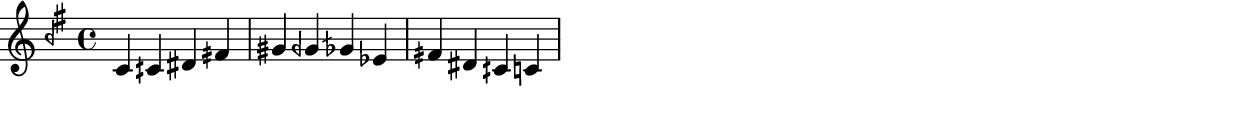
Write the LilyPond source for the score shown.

%% Generated by lilypond-book
%% Options: [exampleindent=10.16\mm,indent=0\mm,line-width=160\mm,paper-height=845.047\pt,paper-width=597.508\pt,papersize='(cons (* 597.508 pt) (* 845.047 pt))]
\include "lilypond-book-preamble.ly"


% ****************************************************************
% Start cut-&-pastable-section
% ****************************************************************

#(ly:set-option 'eps-box-padding 3.000000)



\paper {
  #(set-paper-size '(cons (* 597.508 pt) (* 845.047 pt)))
  indent = 0\mm
  line-width = 160\mm
  % offset the left padding, also add 1mm as lilypond creates cropped
  % images with a little space on the right
  line-width = #(- line-width (* mm  3.000000) (* mm 1))
}

\layout {
  
}




% ****************************************************************
% ly snippet:
% ****************************************************************
\sourcefilename "snippets/makam-example.ly"
\sourcefileline 0
%% DO NOT EDIT this file manually; it was automatically
%% generated from the LilyPond Wiki
%% (https://wiki.lilypond.community).
%%
%% Make any changes in the Wiki itself, or in
%% `Documentation/snippets/new/`, then run
%% `scripts/auxiliar/makelsr.pl`.
%%
%% This file is in the public domain.

\version "2.24.0"

\header {
%% Translation of GIT committish: 0cc270b871321ae5aa8622cea8d8262aafd16641
  texidocja = "
マカームはトルコ発祥の旋法で、1/9 音の微分音を使用します。ピッチの名前や@c
調号についての詳細は、初期化ファイル @samp{ly/makam.ly} を参照してください。
"
  doctitleja = "マカームの例"

%% Translation of GIT committish: 2f3474d9af596d677ed5b7ce720ae4d0954a6b51
  texidocit = "
Makam è un tipo di melodia proveniente dalla Turchia che usa alterazioni
microtonali di 1/9. Consultare il file di inizializzazione @samp{ly/makam.ly}
per vedere come sono definiti i nomi delle altezze e le alterazioni.
"
  doctitleit = "Esempio di makam"

%% Translation of GIT committish: 41a008e75e2fe29536406cdf0d71c32a4606f2b8
  texidocfr = "
Le « makam » est une forme de mélodie turque qui utilise des altérations
d'un neuvième de ton.

Consultez le fichier d'initialisation @file{ly/makam.ly} pour plus de
détails sur les hauteurs et altérations utilisées (voir le chapitre
5.7.4 - Autres sources d'information du manuel d'initiation pour le
localiser).
"

  doctitlefr = "Exemple de musique « Makam »"

%% Translation of GIT committish: b35da384a3367d8ee49a28f697c0ae8fb88b2e1e
  texidoces = "
El «Makam» es un tipo de melodía de Turquía que utiliza
alteraciones microtonales de 1/9 de tono.

Consulte el archivo de inicio @file{makam.ly} (véase el 'Manual de
aprendizaje @version{}, 4.6.3 Otras fuentes de información' para
averiguar la situación de este archivo) para ver detalles de los
nombres de las notas y las alteraciones.
"
  doctitlees = "Ejemplo de @emph{makam}"

%% Translation of GIT committish: 0a868be38a775ecb1ef935b079000cebbc64de40
  texidocde = "
Makam ist eine türkische Melodie, in der 1/9-Tonabstände
eingesetzt werden.  Sehen Sie sich die Initialisierungsdatei
@file{makam.ly} für weiter Information zu Tonhöhenbezeichnungen
und Alterationen an (siehe
Handbuch zum Lernen @version{}, 4.6.3 Weitere Information zu
Hinweisen, wo diese Datei gespeichert ist)."

  doctitlede = "Makam-Beispiel"

%% Translation of GIT committish: 8ffecf6be17c6ec2ff87cf31873121a8cce29b09
  texidocca = "
El «Makam» és un tipus de melodia de Turquia que utilitza
alteracions microtonals de 1/9 de to.  Consulteu el fitxer d'inici
@file{makam.ly} (vegeu el «Manual d'aprenentatge @version{},
4.6.3 Altres forms d'informació» per esbrinar la situació
d'aquest fitxer) per veure detalls dels noms de les notes i les
alteracions.

"
  doctitleca = "Exemple de «Makam»"

  categories = "Pitches, Version-specific, World music"

  texidoc = "
Makam is a type of melody from Turkey using 1/9-tone microtonal
alterations.

Consult the initialization file @code{ly/makam.ly} for details of pitch
names and alterations.
"

  doctitle = "Makam example"
} % begin verbatim


\include "makam.ly"

\relative c' {
  \set Staff.keyAlterations = #`((6 . ,(- KOMA)) (3 . ,BAKIYE))
  c4 cc db fk
  gbm4 gfc gfb efk
  fk4 db cc c
}



% ****************************************************************
% end ly snippet
% ****************************************************************
